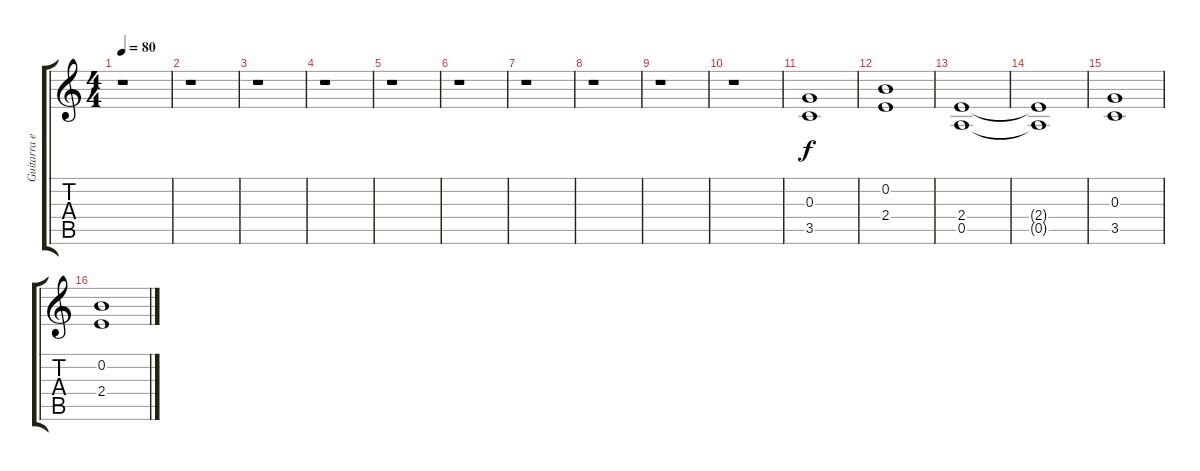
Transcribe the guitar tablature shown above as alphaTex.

\track ("Guitarra eléctrica" "Guitarra e") {instrument distortionguitar}
\staff {score tabs}
\tuning (E4 B3 G3 D3 A2 E2) {hide}
\ts (4 4)
\tempo 80
\clef g2
\ks c
r.1{dy f} |
r.1 |
r.1 |
r.1 |
r.1 |
r.1 |
r.1 |
r.1 |
r.1 |
r.1 |
(0.3 3.5).1 |
(0.2 2.4).1 |
(2.4 0.5).1 |
(2.4{t} 0.5{t}).1 |
(0.3 3.5).1 |
(0.2 2.4).1
